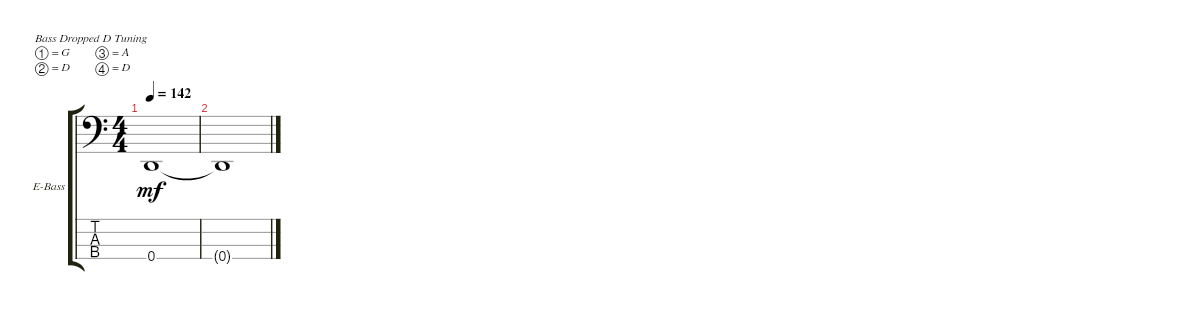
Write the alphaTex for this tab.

\defaultSystemsLayout 4
\bracketExtendMode groupsimilarinstruments
\firstSystemTrackNameOrientation horizontal
\otherSystemsTrackNameOrientation horizontal
\track ("Electric Bass" "E-Bass") {instrument electricbassfinger}
\staff {score tabs}
\tuning (G2 D2 A1 D1)
\ts (4 4)
\tempo 142
\clef f4
\scale
0.333333
\ks c
0.4.1{dy mf} |
\scale
0.333333 0.4{t}.1 |
\scale
0.333333 |
\scale
0.333333
